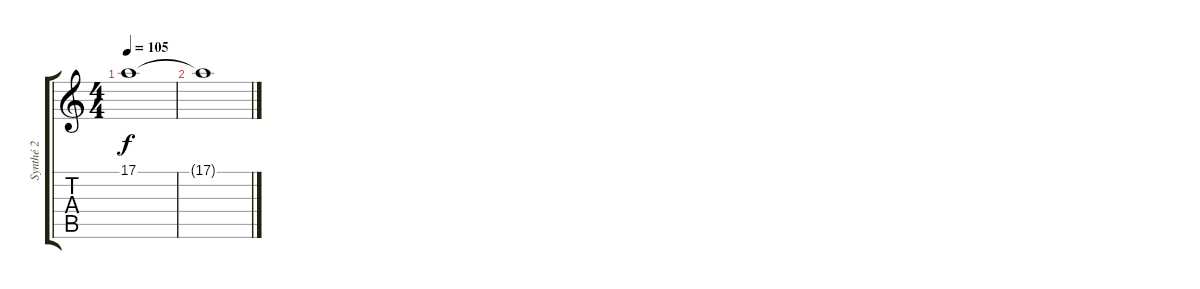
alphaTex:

\track ("Synthé 2" "Synthé 2") {instrument lead7fifths}
\staff {score tabs}
\tuning (E4 B3 G3 D3 A2 E2) {hide}
\ts (4 4)
\tempo 105
\clef g2
\ks c
17.1{t}.1{dy f volume 0} |
17.1{t}.1
